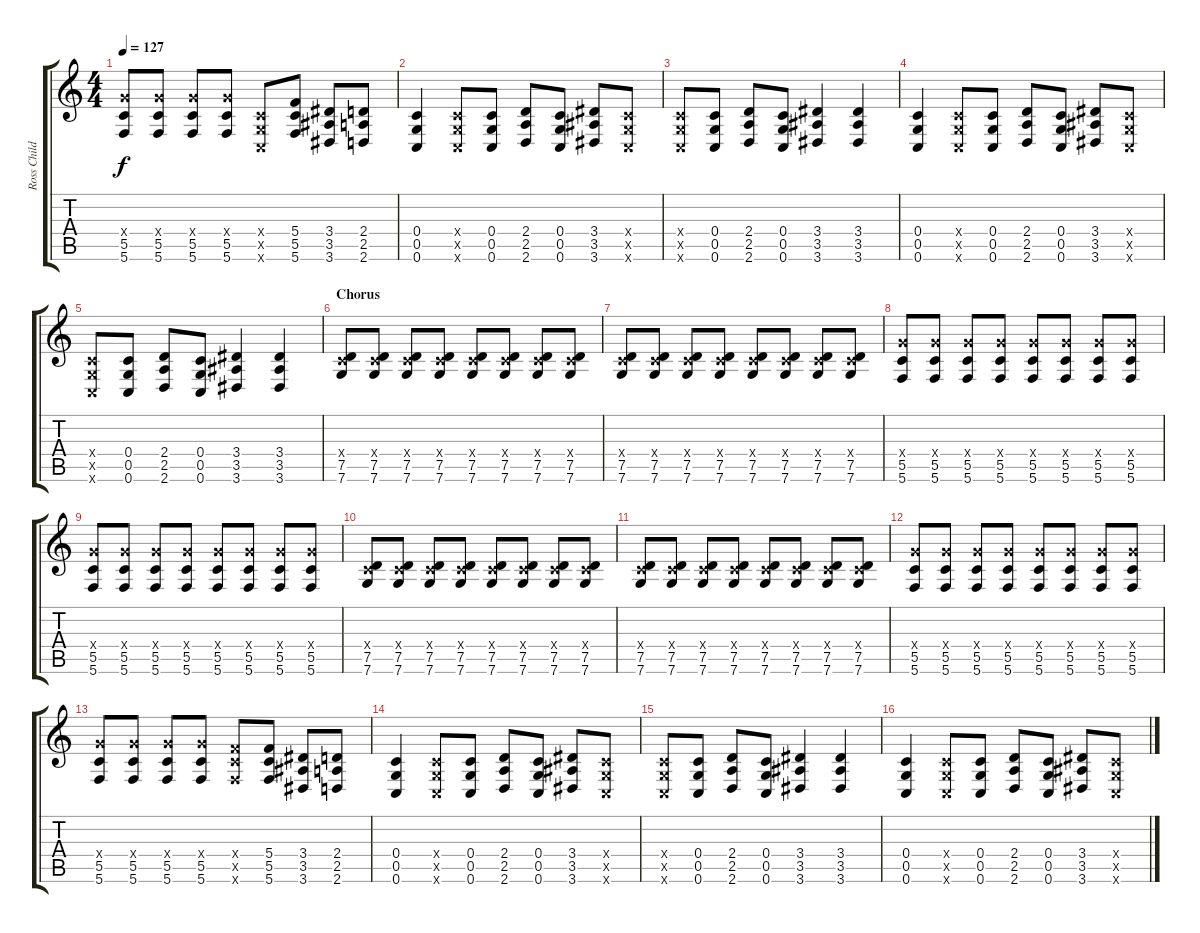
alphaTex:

\track ("Ross Childress" "Ross Child") {instrument distortionguitar}
\staff {score tabs}
\tuning (D4 A3 F3 C3 G2 C2) {hide}
\ts (4 4)
\tempo 127
\clef g2
\ks c
(7.4{x} 5.5 5.6).8{dy f} (7.4{x} 5.5 5.6).8 (7.4{x} 5.5 5.6).8 (7.4{x} 5.5 5.6).8 (0.4{x} 0.5{x} 0.6{x}).8 (5.4 5.5 5.6).8 (3.4 3.5 3.6).8 (2.4 2.5 2.6).8 |
(0.4 0.5 0.6).4 (0.4{x} 0.5{x} 0.6{x}).8 (0.4 0.5 0.6).8 (2.4 2.5 2.6).8 (0.4 0.5 0.6).8 (3.4 3.5 3.6).8 (0.4{x} 0.5{x} 0.6{x}).8 |
(0.4{x} 0.5{x} 0.6{x}).8 (0.4 0.5 0.6).8 (2.4 2.5 2.6).8 (0.4 0.5 0.6).8 (3.4 3.5 3.6).4 (3.4 3.5 3.6).4 |
(0.4 0.5 0.6).4 (0.4{x} 0.5{x} 0.6{x}).8 (0.4 0.5 0.6).8 (2.4 2.5 2.6).8 (0.4 0.5 0.6).8 (3.4 3.5 3.6).8 (0.4{x} 0.5{x} 0.6{x}).8 |
(0.4{x} 0.5{x} 0.6{x}).8 (0.4 0.5 0.6).8 (2.4 2.5 2.6).8 (0.4 0.5 0.6).8 (3.4 3.5 3.6).4 (3.4 3.5 3.6).4 |
\section ("" "Chorus")
(0.4{x} 7.5 7.6).8 (0.4{x} 7.5 7.6).8 (0.4{x} 7.5 7.6).8 (0.4{x} 7.5 7.6).8 (0.4{x} 7.5 7.6).8 (0.4{x} 7.5 7.6).8 (0.4{x} 7.5 7.6).8 (0.4{x} 7.5 7.6).8 |
(0.4{x} 7.5 7.6).8 (0.4{x} 7.5 7.6).8 (0.4{x} 7.5 7.6).8 (0.4{x} 7.5 7.6).8 (0.4{x} 7.5 7.6).8 (0.4{x} 7.5 7.6).8 (0.4{x} 7.5 7.6).8 (0.4{x} 7.5 7.6).8 |
(7.4{x} 5.5 5.6).8 (7.4{x} 5.5 5.6).8 (7.4{x} 5.5 5.6).8 (7.4{x} 5.5 5.6).8 (7.4{x} 5.5 5.6).8 (7.4{x} 5.5 5.6).8 (7.4{x} 5.5 5.6).8 (7.4{x} 5.5 5.6).8 |
(7.4{x} 5.5 5.6).8 (7.4{x} 5.5 5.6).8 (7.4{x} 5.5 5.6).8 (7.4{x} 5.5 5.6).8 (7.4{x} 5.5 5.6).8 (7.4{x} 5.5 5.6).8 (7.4{x} 5.5 5.6).8 (7.4{x} 5.5 5.6).8 |
(0.4{x} 7.5 7.6).8 (0.4{x} 7.5 7.6).8 (0.4{x} 7.5 7.6).8 (0.4{x} 7.5 7.6).8 (0.4{x} 7.5 7.6).8 (0.4{x} 7.5 7.6).8 (0.4{x} 7.5 7.6).8 (0.4{x} 7.5 7.6).8 |
(0.4{x} 7.5 7.6).8 (0.4{x} 7.5 7.6).8 (0.4{x} 7.5 7.6).8 (0.4{x} 7.5 7.6).8 (0.4{x} 7.5 7.6).8 (0.4{x} 7.5 7.6).8 (0.4{x} 7.5 7.6).8 (0.4{x} 7.5 7.6).8 |
(7.4{x} 5.5 5.6).8 (7.4{x} 5.5 5.6).8 (7.4{x} 5.5 5.6).8 (7.4{x} 5.5 5.6).8 (7.4{x} 5.5 5.6).8 (7.4{x} 5.5 5.6).8 (7.4{x} 5.5 5.6).8 (7.4{x} 5.5 5.6).8 |
(7.4{x} 5.5 5.6).8 (7.4{x} 5.5 5.6).8 (7.4{x} 5.5 5.6).8 (7.4{x} 5.5 5.6).8 (5.4{x} 5.5{x} 5.6{x}).8 (5.4 5.5 5.6).8 (3.4 3.5 3.6).8 (2.4 2.5 2.6).8 |
(0.4 0.5 0.6).4 (0.4{x} 0.5{x} 0.6{x}).8 (0.4 0.5 0.6).8 (2.4 2.5 2.6).8 (0.4 0.5 0.6).8 (3.4 3.5 3.6).8 (0.4{x} 0.5{x} 0.6{x}).8 |
(0.4{x} 0.5{x} 0.6{x}).8 (0.4 0.5 0.6).8 (2.4 2.5 2.6).8 (0.4 0.5 0.6).8 (3.4 3.5 3.6).4 (3.4 3.5 3.6).4 |
(0.4 0.5 0.6).4 (0.4{x} 0.5{x} 0.6{x}).8 (0.4 0.5 0.6).8 (2.4 2.5 2.6).8 (0.4 0.5 0.6).8 (3.4 3.5 3.6).8 (0.4{x} 0.5{x} 0.6{x}).8
